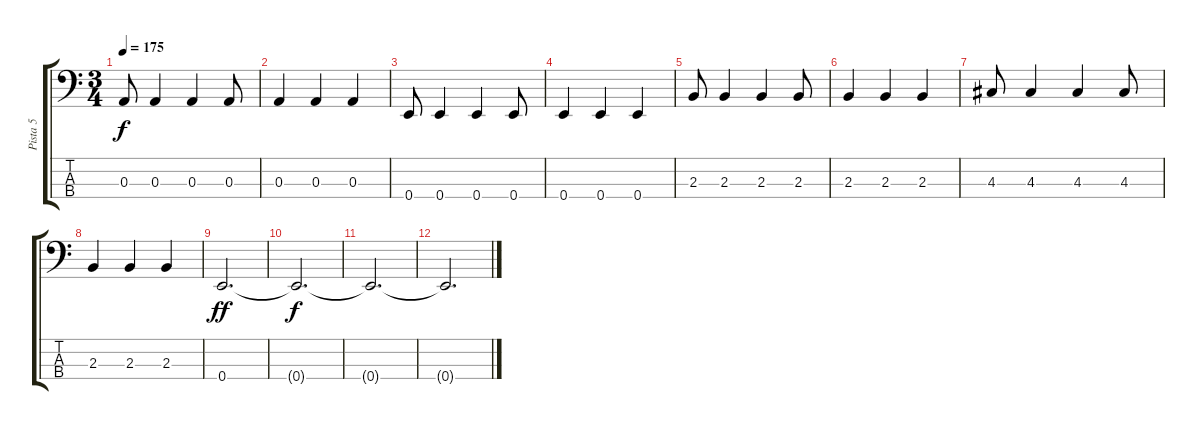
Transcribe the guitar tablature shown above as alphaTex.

\track ("Pista 5" "Pista 5") {instrument electricbassfinger}
\staff {score tabs}
\tuning (G2 D2 A1 E1) {hide}
\ts (3 4)
\tempo 175
\clef f4
\ks c
0.3.8{dy f} 0.3.4 0.3.4 0.3.8 |
0.3.4 0.3.4 0.3.4 |
0.4.8 0.4.4 0.4.4 0.4.8 |
0.4.4 0.4.4 0.4.4 |
2.3.8 2.3.4 2.3.4 2.3.8 |
2.3.4 2.3.4 2.3.4 |
4.3.8 4.3.4 4.3.4 4.3.8 |
2.3.4 2.3.4 2.3.4 |
0.4.2{d dy ff volume 0} |
0.4{t}.2{d dy f} |
0.4{t}.2{d} |
0.4{t}.2{d}
